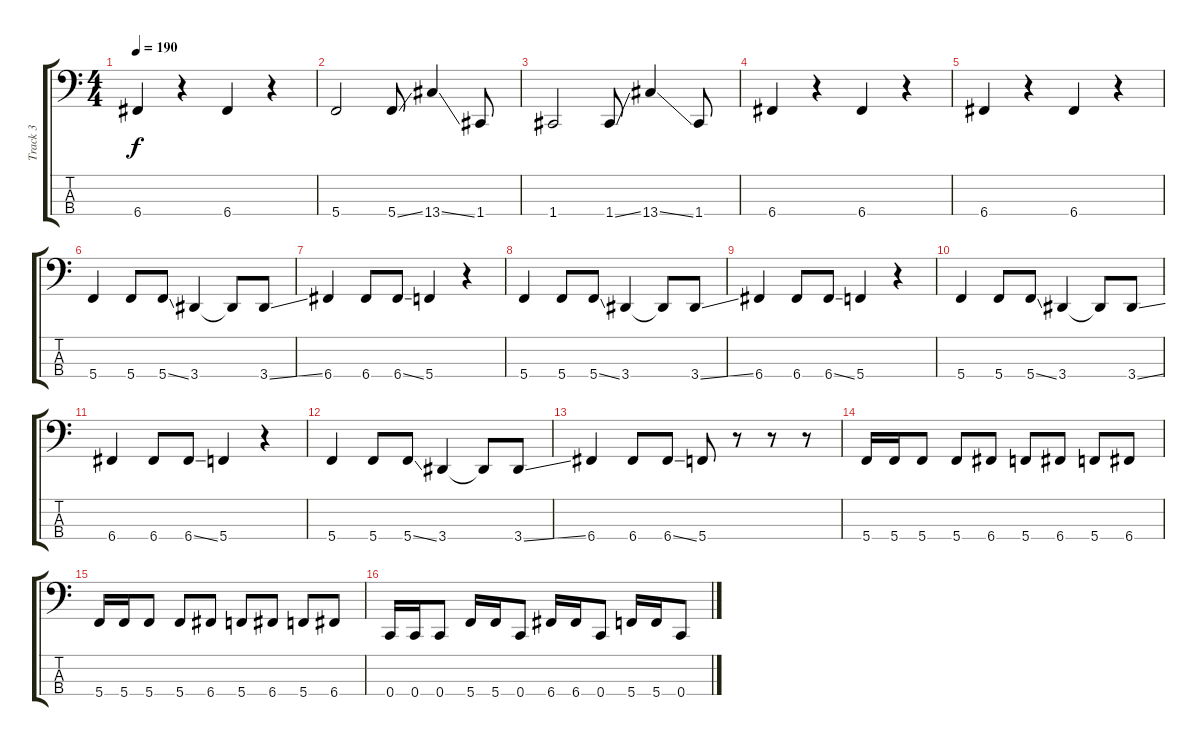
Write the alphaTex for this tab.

\track ("Track 3" "Track 3") {instrument electricbasspick}
\staff {score tabs}
\tuning (F2 C2 G1 C1) {hide}
\ts (4 4)
\tempo 190
\clef f4
\ks c
6.4.4{dy f} r.4 6.4.4 r.4 |
5.4.2 5.4{ss}.8 13.4{ss}.4 1.4.8 |
1.4.2 1.4{ss}.8 13.4{ss}.4 1.4.8 |
6.4.4 r.4 6.4.4 r.4 |
6.4.4 r.4 6.4.4 r.4 |
5.4.4 5.4.8 5.4{ss}.8 3.4.4 3.4{t}.8 3.4{ss}.8 |
6.4.4 6.4.8 6.4{ss}.8 5.4.4 r.4 |
5.4.4 5.4.8 5.4{ss}.8 3.4.4 3.4{t}.8 3.4{ss}.8 |
6.4.4 6.4.8 6.4{ss}.8 5.4.4 r.4 |
5.4.4 5.4.8 5.4{ss}.8 3.4.4 3.4{t}.8 3.4{ss}.8 |
6.4.4 6.4.8 6.4{ss}.8 5.4.4 r.4 |
5.4.4 5.4.8 5.4{ss}.8 3.4.4 3.4{t}.8 3.4{ss}.8 |
6.4.4 6.4.8 6.4{ss}.8 5.4.8 r.8 r.8 r.8 |
5.4.16 5.4.16 5.4.8 5.4.8 6.4.8 5.4.8 6.4.8 5.4.8 6.4.8 |
5.4.16 5.4.16 5.4.8 5.4.8 6.4.8 5.4.8 6.4.8 5.4.8 6.4.8 |
0.4.16 0.4.16 0.4.8 5.4.16 5.4.16 0.4.8 6.4.16 6.4.16 0.4.8 5.4.16 5.4.16 0.4.8
